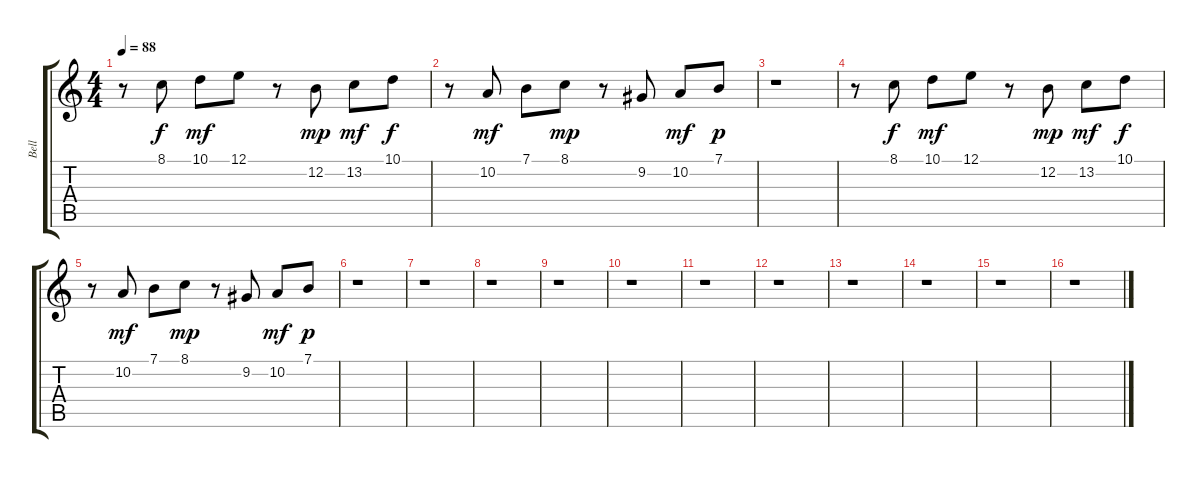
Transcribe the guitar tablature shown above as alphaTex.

\track ("Bell" "Bell") {instrument vibraphone}
\staff {score tabs}
\tuning (E4 B3 G3 D3 A2 E2) {hide}
\ts (4 4)
\tempo 88
\clef g2
\ks c
r.8{dy f instrument vibraphone} 8.1.8 10.1.8{dy mf} 12.1.8 r.8 12.2.8{dy mp} 13.2.8{dy mf} 10.1.8{dy f} |
r.8 10.2.8{dy mf} 7.1.8 8.1.8{dy mp} r.8 9.2.8 10.2.8{dy mf} 7.1.8{dy p} |
r.1 |
r.8 8.1.8{dy f} 10.1.8{dy mf} 12.1.8 r.8 12.2.8{dy mp} 13.2.8{dy mf} 10.1.8{dy f} |
r.8 10.2.8{dy mf} 7.1.8 8.1.8{dy mp} r.8 9.2.8 10.2.8{dy mf} 7.1.8{dy p} |
r.1 |
r.1 |
r.1 |
r.1 |
r.1 |
r.1 |
r.1 |
r.1 |
r.1 |
r.1 |
r.1
